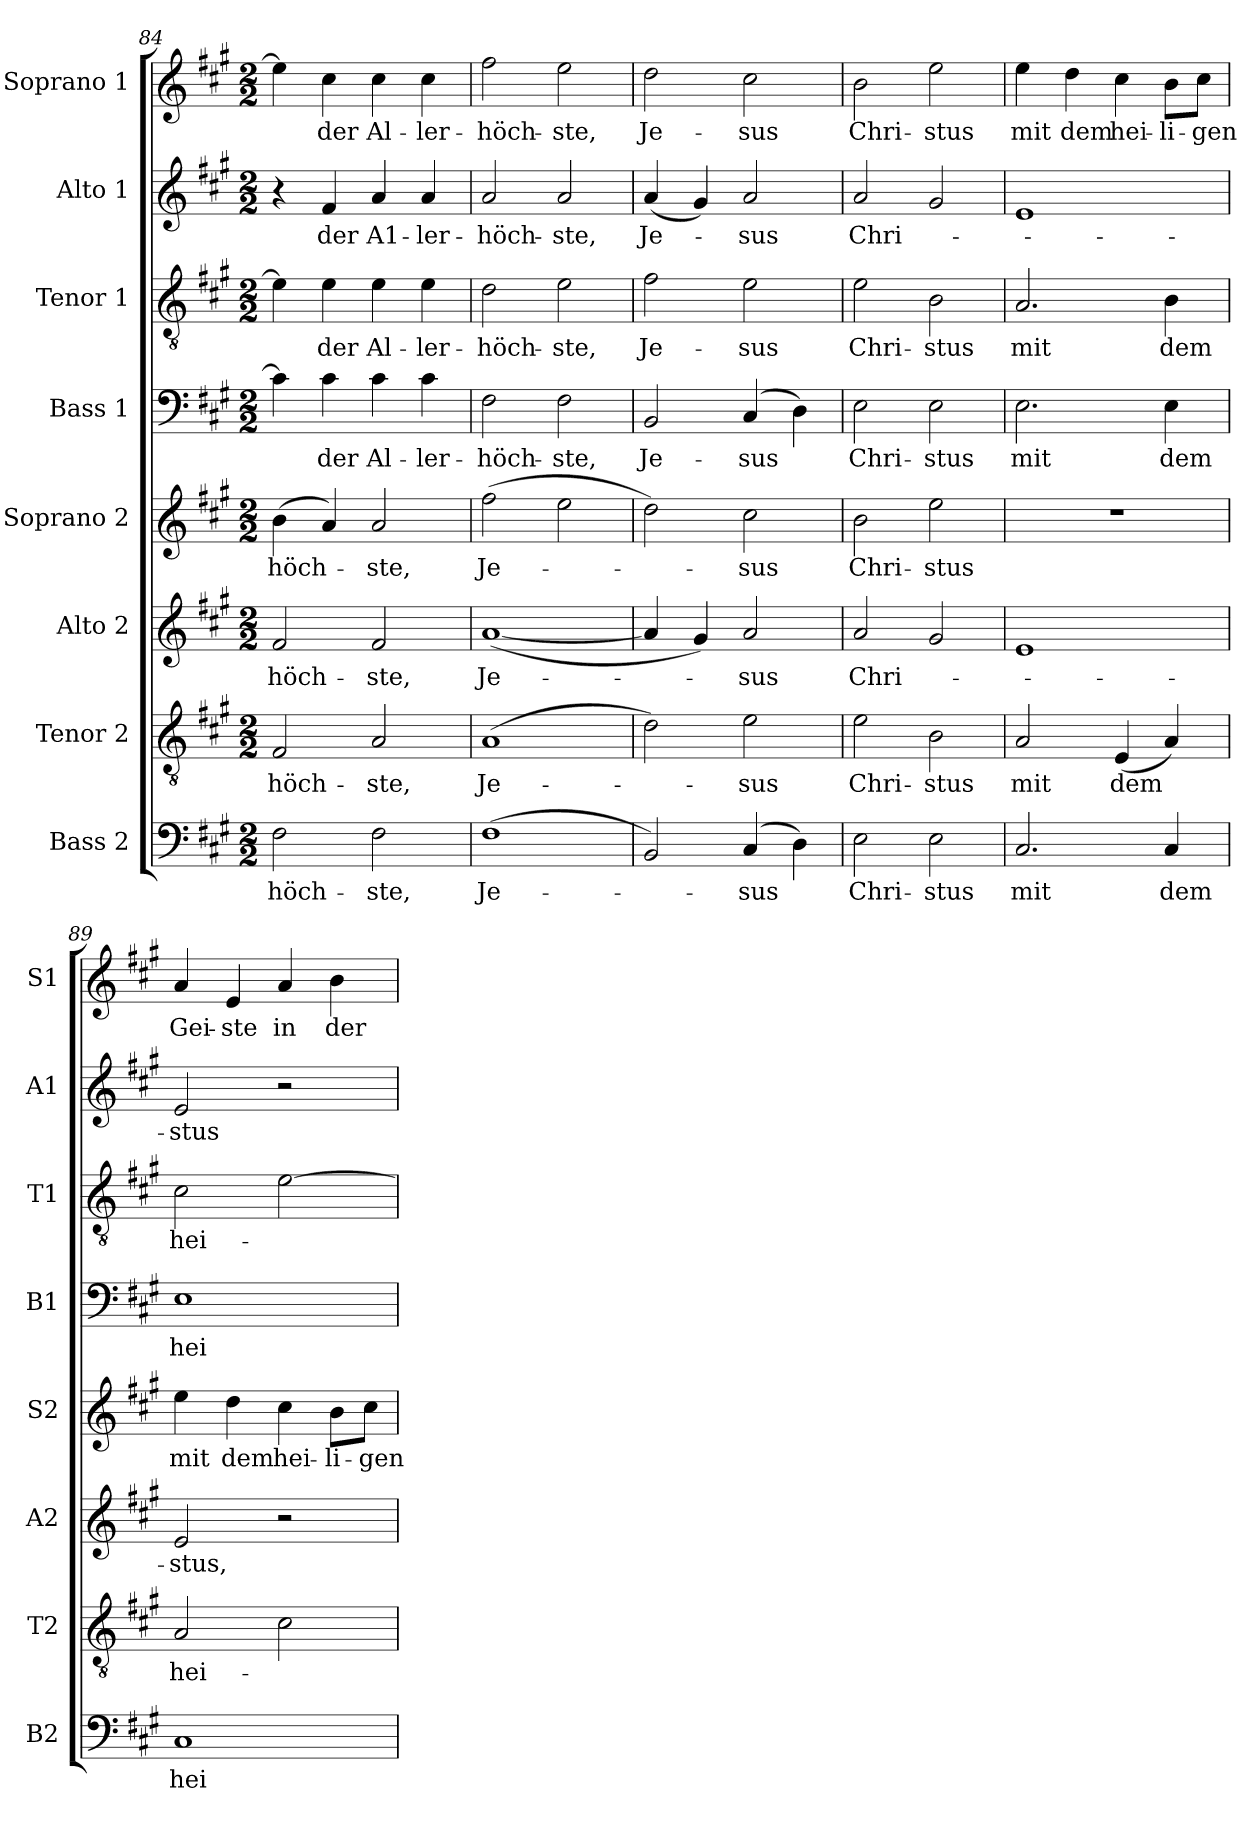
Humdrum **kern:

**kern	**text	**kern	**text	**kern	**text	**kern	**text	**kern	**text	**kern	**text	**kern	**text	**kern	**text
*part8	*part8	*part7	*part7	*part6	*part6	*part5	*part5	*part4	*part4	*part3	*part3	*part2	*part2	*part1	*part1
*staff8	*staff8	*staff7	*staff7	*staff6	*staff6	*staff5	*staff5	*staff4	*staff4	*staff3	*staff3	*staff2	*staff2	*staff1	*staff1
*I"Bass 2	*	*I"Tenor 2	*	*I"Alto 2	*	*I"Soprano 2	*	*I"Bass 1	*	*I"Tenor 1	*	*I"Alto 1	*	*I"Soprano 1	*
*I'B2	*	*I'T2	*	*I'A2	*	*I'S2	*	*I'B1	*	*I'T1	*	*I'A1	*	*I'S1	*
*clefF4	*	*clefGv2	*	*clefG2	*	*clefG2	*	*clefF4	*	*clefGv2	*	*clefG2	*	*clefG2	*
*k[f#c#g#]	*	*k[f#c#g#]	*	*k[f#c#g#]	*	*k[f#c#g#]	*	*k[f#c#g#]	*	*k[f#c#g#]	*	*k[f#c#g#]	*	*k[f#c#g#]	*
*M2/2	*	*M2/2	*	*M2/2	*	*M2/2	*	*M2/2	*	*M2/2	*	*M2/2	*	*M2/2	*
=84	=84	=84	=84	=84	=84	=84	=84	=84	=84	=84	=84	=84	=84	=84	=84
!	!LO:LY:b	!	!LO:LY:b	!	!LO:LY:b	!	!LO:LY:b	!	!	!	!	!	!	!	!
2F#\	-höch-	2F#/	-höch-	2f#/	-höch-	(>4b\	-höch-	4c#\]	.	4e\]	.	4r	.	4ee\]	.
!	!	!	!	!	!	!	!	!	!LO:LY:b	!	!LO:LY:b	!	!LO:LY:b	!	!LO:LY:b
.	.	.	.	.	.	4a/)	.	4c#\	der	4e\	der	4f#/	der	4cc#\	der
!	!LO:LY:b	!	!LO:LY:b	!	!LO:LY:b	!	!LO:LY:b	!	!LO:LY:b	!	!LO:LY:b	!	!LO:LY:b	!	!LO:LY:b
2F#\	-ste,	2A/	-ste,	2f#/	-ste,	2a/	-ste,	4c#\	Al-	4e\	Al-	4a/	-A1-	4cc#\	Al-
!	!	!	!	!	!	!	!	!	!LO:LY:b	!	!LO:LY:b	!	!LO:LY:b	!	!LO:LY:b
.	.	.	.	.	.	.	.	4c#\	-ler-	4e\	-ler-	4a/	-ler-	4cc#\	-ler-
=85	=85	=85	=85	=85	=85	=85	=85	=85	=85	=85	=85	=85	=85	=85	=85
!	!LO:LY:b	!	!LO:LY:b	!	!LO:LY:b	!	!LO:LY:b	!	!LO:LY:b	!	!LO:LY:b	!	!LO:LY:b	!	!LO:LY:b
(>1F#	-Je-	(>1A	-Je-	(<[1a	-Je-	(>2ff#\	-Je-	2F#\	-höch-	2d\	-höch-	2a/	-höch-	2ff#\	-höch-
!	!	!	!	!	!	!	!	!	!LO:LY:b	!	!LO:LY:b	!	!LO:LY:b	!	!LO:LY:b
.	.	.	.	.	.	2ee\	.	2F#\	-ste,	2e\	-ste,	2a/	-ste,	2ee\	-ste,
=86	=86	=86	=86	=86	=86	=86	=86	=86	=86	=86	=86	=86	=86	=86	=86
!	!	!	!	!	!	!	!	!	!LO:LY:b	!	!LO:LY:b	!	!LO:LY:b	!	!LO:LY:b
2BB/)	.	2d\)	.	4a/]	.	2dd\)	.	2BB/	-Je-	2f#\	-Je-	(<4a/	-Je-	2dd\	-Je-
.	.	.	.	4g#/)	.	.	.	.	.	.	.	4g#/)	.	.	.
!	!LO:LY:b	!	!LO:LY:b	!	!LO:LY:b	!	!LO:LY:b	!	!LO:LY:b	!	!LO:LY:b	!	!LO:LY:b	!	!LO:LY:b
(<4C#/	-sus	2e\	-sus	2a/	-sus	2cc#\	-sus	(>4C#/	-sus	2e\	-sus	2a/	-sus	2cc#\	-sus
4D\)	.	.	.	.	.	.	.	4D\)	.	.	.	.	.	.	.
=87	=87	=87	=87	=87	=87	=87	=87	=87	=87	=87	=87	=87	=87	=87	=87
!	!LO:LY:b	!	!LO:LY:b	!	!LO:LY:b	!	!LO:LY:b	!	!LO:LY:b	!	!LO:LY:b	!	!LO:LY:b	!	!LO:LY:b
2E\	Chri-	2e\	Chri-	2a/	Chri-	2b\	Chri-	2E\	Chri-	2e\	Chri-	2a/	Chri-	2b\	Chri-
!	!LO:LY:b	!	!LO:LY:b	!	!	!	!LO:LY:b	!	!LO:LY:b	!	!LO:LY:b	!	!	!	!LO:LY:b
2E\	-stus	2B\	-stus	2g#/	.	2ee\	-stus	2E\	-stus	2B\	-stus	2g#/	.	2ee\	-stus
!!LO:PB:g=z
=88	=88	=88	=88	=88	=88	=88	=88	=88	=88	=88	=88	=88	=88	=88	=88
!	!LO:LY:b	!	!LO:LY:b	!	!	!	!	!	!LO:LY:b	!	!LO:LY:b	!	!	!	!LO:LY:b
2.C#/	mit	2A/	mit	1e	.	1r	.	2.E\	mit	2.A/	mit	1e	.	4ee\	mit
!	!	!	!	!	!	!	!	!	!	!	!	!	!	!	!LO:LY:b
.	.	.	.	.	.	.	.	.	.	.	.	.	.	4dd\	dem
!	!	!	!LO:LY:b	!	!	!	!	!	!	!	!	!	!	!	!LO:LY:b
.	.	(<4E/	dem	.	.	.	.	.	.	.	.	.	.	4cc#\	hei-
!	!LO:LY:b	!	!	!	!	!	!	!	!LO:LY:b	!	!LO:LY:b	!	!	!	!LO:LY:b
4C#/	dem	4A/)	.	.	.	.	.	4E\	dem	4B\	dem	.	.	8b\L	-li-
!	!	!	!	!	!	!	!	!	!	!	!	!	!	!	!LO:LY:b
.	.	.	.	.	.	.	.	.	.	.	.	.	.	8cc#\J	-gen
=89	=89	=89	=89	=89	=89	=89	=89	=89	=89	=89	=89	=89	=89	=89	=89
!	!LO:LY:b	!	!LO:LY:b	!	!LO:LY:b	!	!LO:LY:b	!	!LO:LY:b	!	!LO:LY:b	!	!LO:LY:b	!	!LO:LY:b
1C#	hei-	2A/	hei-	2e/	-stus,	4ee\	-mit	1E	hei-	2c#\	hei-	2e/	-stus	4a/	Gei-
!	!	!	!	!	!	!	!LO:LY:b	!	!	!	!	!	!	!	!LO:LY:b
.	.	.	.	.	.	4dd\	dem	.	.	.	.	.	.	4e/	-ste
!	!	!	!	!	!	!	!LO:LY:b	!	!	!	!	!	!	!	!LO:LY:b
.	.	2c#\	.	2r	.	4cc#\	hei-	.	.	[2e\	.	2r	.	4a/	in
!	!	!	!	!	!	!	!LO:LY:b	!	!	!	!	!	!	!	!LO:LY:b
.	.	.	.	.	.	8b\L	-li-	.	.	.	.	.	.	4b\	der
!	!	!	!	!	!	!	!LO:LY:b	!	!	!	!	!	!	!	!
.	.	.	.	.	.	8cc#\J	-gen	.	.	.	.	.	.	.	.
=	=	=	=	=	=	=	=	=	=	=	=	=	=	=	=
*-	*-	*-	*-	*-	*-	*-	*-	*-	*-	*-	*-	*-	*-	*-	*-
